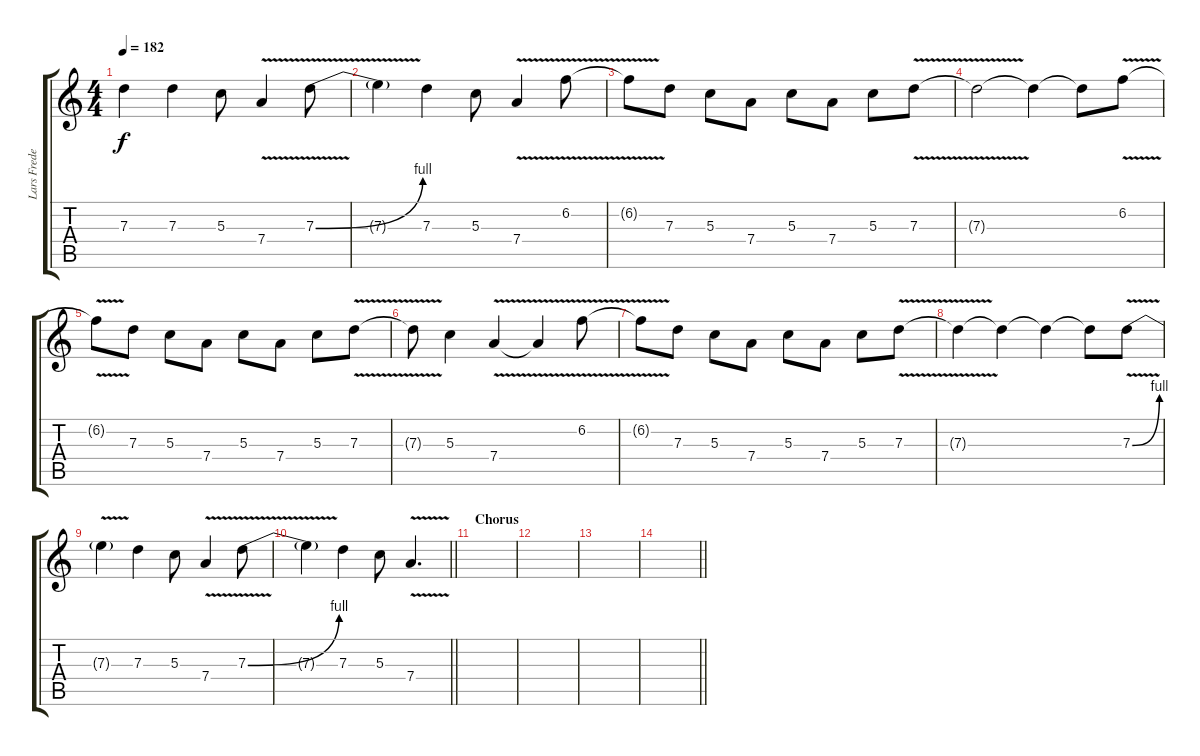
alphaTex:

\track ("Lars Frederiksen 2nd guitar" "Lars Frede") {instrument distortionguitar}
\staff {score tabs}
\tuning (E4 B3 G3 D3 A2 E2) {hide}
\ts (4 4)
\tempo 182
\clef g2
\ks c
7.3{t}.4{dy f} 7.3.4 5.3.8 7.4{v}.4 7.3{be (bend 0 0 60 4) v}.8 |
7.3{t}.4 7.3.4 5.3.8 7.4{v}.4 6.2{v}.8 |
6.2{t}.8 7.3.8 5.3.8 7.4.8 5.3.8 7.4.8 5.3.8 7.3{v}.8 |
7.3{t}.2 7.3{t}.4 7.3{t}.8 6.2{v}.8 |
6.2{t}.8 7.3.8 5.3.8 7.4.8 5.3.8 7.4.8 5.3.8 7.3{v}.8 |
7.3{t}.8 5.3.4 7.4{v}.4 7.4{t}.4 6.2{v}.8 |
6.2{t}.8 7.3.8 5.3.8 7.4.8 5.3.8 7.4.8 5.3.8 7.3{v}.8 |
7.3{t}.4 7.3{t}.4 7.3{t}.4 7.3{t}.8 7.3{be (bend 0 0 60 4) v}.8 |
7.3{t}.4 7.3.4 5.3.8 7.4{v}.4 7.3{be (bend 0 0 60 4) v}.8 |
\barLineRight lightlight
7.3{t}.4 7.3.4 5.3.8 7.4{v}.4{d} |
\section ("" "Chorus")
|
|
|
\barLineRight lightlight
